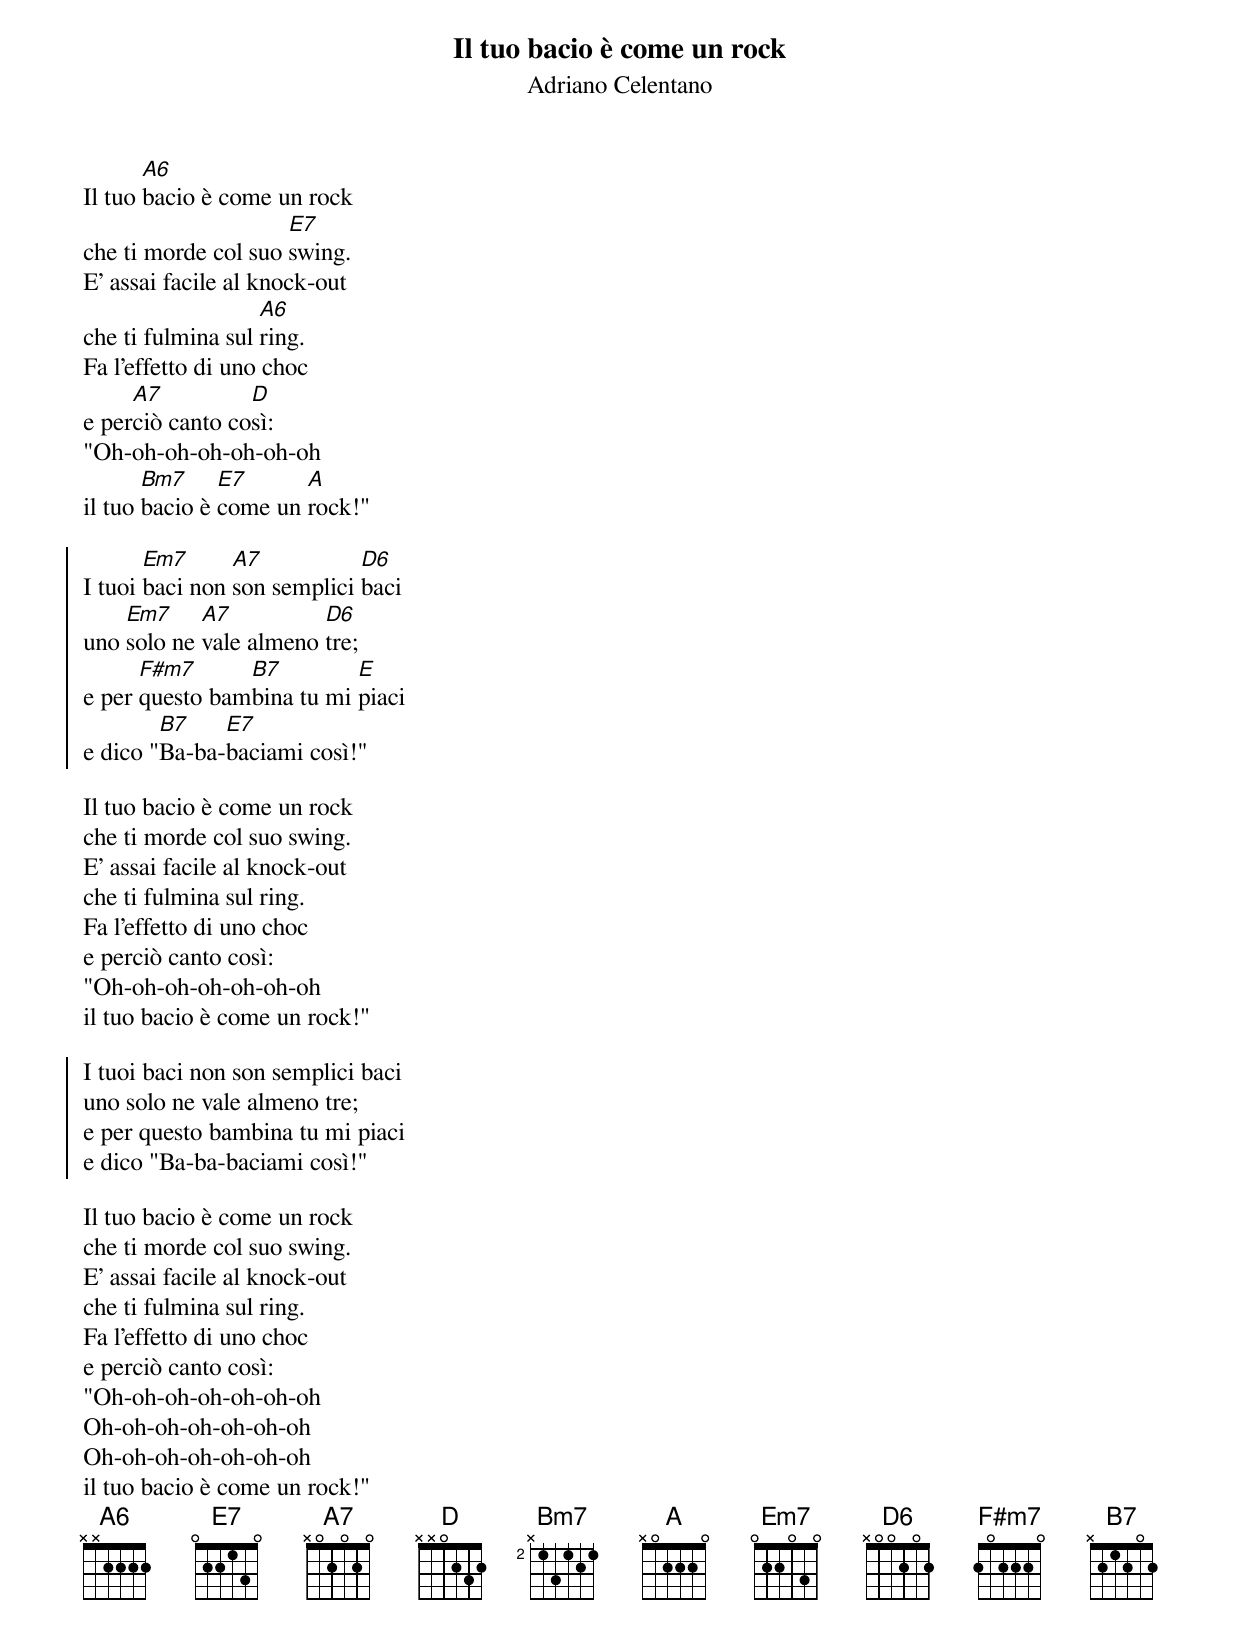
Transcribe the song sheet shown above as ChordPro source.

{title: Il tuo bacio è come un rock}
{subtitle: Adriano Celentano}

Il tuo [A6]bacio è come un rock
che ti morde col suo [E7]swing.
E' assai facile al knock-out
che ti fulmina sul [A6]ring.
Fa l'effetto di uno choc
e per[A7]ciò canto co[D]sì:
"Oh-oh-oh-oh-oh-oh-oh
il tuo [Bm7]bacio è [E7]come un [A]rock!"

{soc}
I tuoi [Em7]baci non [A7]son semplici [D6]baci
uno [Em7]solo ne [A7]vale almeno [D6]tre;
e per [F#m7]questo bam[B7]bina tu mi [E]piaci
e dico "[B7]Ba-ba-[E7]baciami così!"
{eoc}

Il tuo bacio è come un rock
che ti morde col suo swing.
E' assai facile al knock-out
che ti fulmina sul ring.
Fa l'effetto di uno choc
e perciò canto così:
"Oh-oh-oh-oh-oh-oh-oh
il tuo bacio è come un rock!"

{soc}
I tuoi baci non son semplici baci
uno solo ne vale almeno tre;
e per questo bambina tu mi piaci
e dico "Ba-ba-baciami così!"
{eoc}

Il tuo bacio è come un rock
che ti morde col suo swing.
E' assai facile al knock-out
che ti fulmina sul ring.
Fa l'effetto di uno choc
e perciò canto così:
"Oh-oh-oh-oh-oh-oh-oh
Oh-oh-oh-oh-oh-oh-oh
Oh-oh-oh-oh-oh-oh-oh
il tuo bacio è come un rock!"
